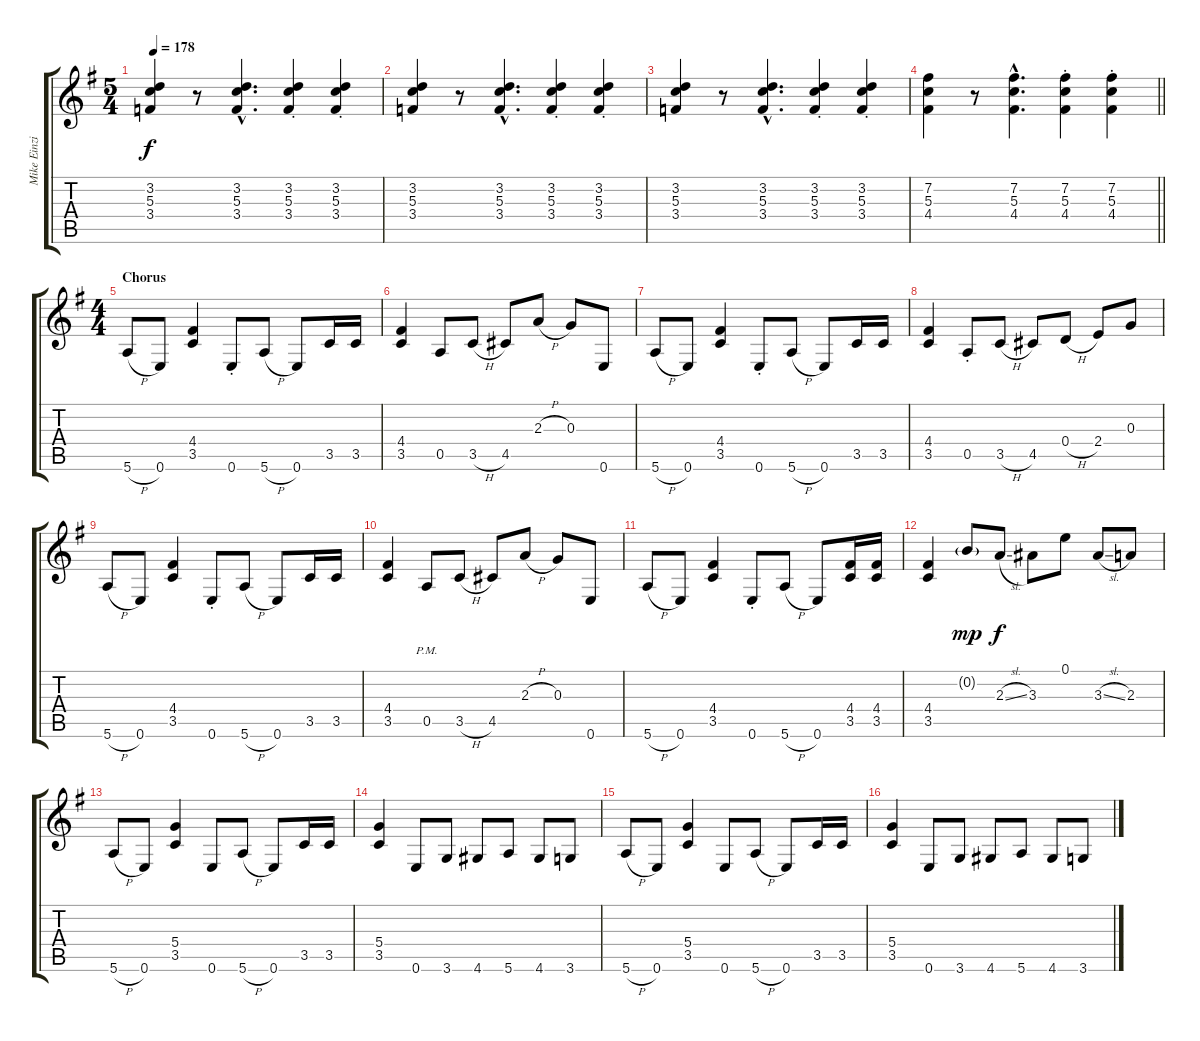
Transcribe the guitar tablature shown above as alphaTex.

\track ("Mike Einziger [Guitar]" "Mike Einzi") {instrument distortionguitar}
\staff {score tabs}
\tuning (E4 B3 G3 D3 A2 E2) {hide}
\ts (5 4)
\tempo 178
\clef g2
\ks g
(3.2 5.3 3.4).4{dy f} r.8 (3.2{hac} 5.3{hac} 3.4{hac}).4{d} (3.2{st} 5.3{st} 3.4{st}).4 (3.2{st} 5.3{st} 3.4{st}).4 |
(3.2 5.3 3.4).4 r.8 (3.2{hac} 5.3{hac} 3.4{hac}).4{d} (3.2{st} 5.3{st} 3.4{st}).4 (3.2{st} 5.3{st} 3.4{st}).4 |
(3.2 5.3 3.4).4 r.8 (3.2{hac} 5.3{hac} 3.4{hac}).4{d} (3.2{st} 5.3{st} 3.4{st}).4 (3.2{st} 5.3{st} 3.4{st}).4 |
\barLineRight lightlight
(7.2 5.3 4.4).4 r.8 (7.2{hac} 5.3{hac} 4.4{hac}).4{d} (7.2{st} 5.3{st} 4.4{st}).4 (7.2{st} 5.3{st} 4.4{st}).4 |
\ts (4 4)
\section ("" "Chorus")
5.6{h}.8 0.6.8 (4.4 3.5).4 0.6{st}.8 5.6{h}.8 0.6.8 3.5.16 3.5.16 |
(4.4 3.5).4 0.5.8 3.5{h}.8 4.5.8 2.3{h}.8 0.3.8 0.6.8 |
5.6{h}.8 0.6.8 (4.4 3.5).4 0.6{st}.8 5.6{h}.8 0.6.8 3.5.16 3.5.16 |
(4.4 3.5).4 0.5{st}.8 3.5{h}.8 4.5.8 0.4{h}.8 2.4.8 0.3.8 |
5.6{h}.8 0.6.8 (4.4 3.5).4 0.6{st}.8 5.6{h}.8 0.6.8 3.5.16 3.5.16 |
(4.4 3.5).4 0.5{pm}.8 3.5{h}.8 4.5.8 2.3{h}.8 0.3.8 0.6.8 |
5.6{h}.8 0.6.8 (4.4 3.5).4 0.6{st}.8 5.6{h}.8 0.6.8 (4.4 3.5).16 (4.4 3.5).16 |
(4.4 3.5).4 0.2{g}.8{dy mp} 2.3{sl}.8{dy f} 3.3.8 0.1.8 3.3{sl}.8 2.3.8 |
5.6{h}.8 0.6.8 (5.4 3.5).4 0.6.8 5.6{h}.8 0.6.8 3.5.16 3.5.16 |
(5.4 3.5).4 0.6.8 3.6.8 4.6.8 5.6.8 4.6.8 3.6.8 |
5.6{h}.8 0.6.8 (5.4 3.5).4 0.6.8 5.6{h}.8 0.6.8 3.5.16 3.5.16 |
(5.4 3.5).4 0.6.8 3.6.8 4.6.8 5.6.8 4.6.8 3.6.8
